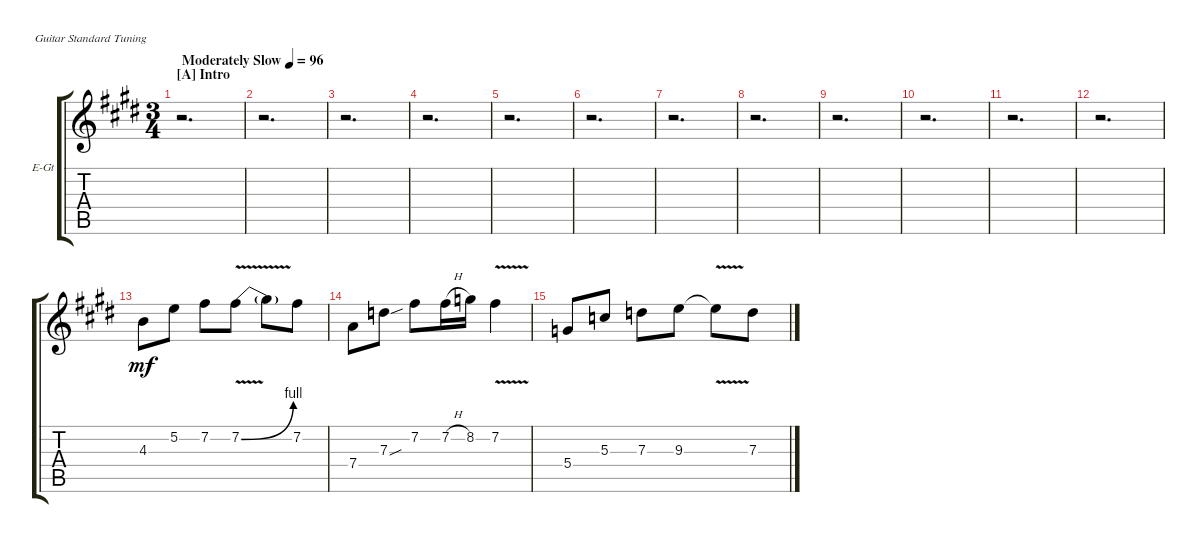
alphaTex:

\bracketExtendMode groupsimilarinstruments
\firstSystemTrackNameOrientation horizontal
\otherSystemsTrackNameOrientation horizontal
\track ("Guitar 3" "E-Gt") {instrument overdrivenguitar}
\staff {score tabs}
\tuning (E4 B3 G3 D3 A2 E2)
\ts (3 4)
\section ("A" "Intro")
\tempo (96 "Moderately Slow")
\clef g2
\scale
1.10845
\ks e
r.2{d dy mf instrument overdrivenguitar} |
\scale
0.891551 r.2{d} |
\scale
1.07818 r.2{d} |
\scale
0.921816 r.2{d} |
\scale
1.07818 r.2{d} |
\scale
0.921816 r.2{d} |
\scale
1.07818 r.2{d} |
\scale
0.921816 r.2{d} |
\scale
1.07818 r.2{d} |
\scale
0.921816 r.2{d} |
\scale
1.07818 r.2{d} |
\scale
0.921816 r.2{d} |
\scale
1.07818 4.3.8 5.2.8 7.2.8 7.2{be (bend 0 0 15 4) v}.8 7.2{t}.8 7.2.8 |
\scale
0.921816 7.4.8 7.3{sou}.8 7.2.8 7.2{h}.16 8.2.16 7.2{v}.4 |
\scale
1.07818 5.4.8 5.3.8 7.3.8 9.3.8 9.3{v t}.8 7.3.8 |
\scale
0.921816
